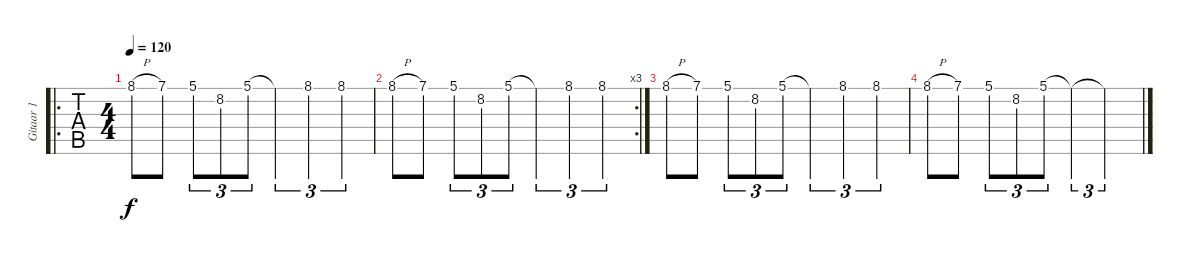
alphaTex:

\track ("Gitaar 1" "Gitaar 1") {instrument overdrivenguitar}
\staff {tabs}
\tuning (E4 B3 G3 D3 A2 E2) {hide}
\ro
\ts (4 4)
\tempo 120
\clef g2
\ks c
8.1{h}.8{dy f} 7.1.8 5.1.8{tu (3 2)} 8.2.8{tu (3 2)} 5.1.8{tu (3 2)} 5.1{t}.4{tu (3 2)} 8.1.4{tu (3 2)} 8.1.4{tu (3 2)} |
\rc 3
8.1{h}.8 7.1.8 5.1.8{tu (3 2)} 8.2.8{tu (3 2)} 5.1.8{tu (3 2)} 5.1{t}.4{tu (3 2)} 8.1.4{tu (3 2)} 8.1.4{tu (3 2)} |
8.1{h}.8 7.1.8 5.1.8{tu (3 2)} 8.2.8{tu (3 2)} 5.1.8{tu (3 2)} 5.1{t}.4{tu (3 2)} 8.1.4{tu (3 2)} 8.1.4{tu (3 2)} |
8.1{h}.8 7.1.8 5.1.8{tu (3 2)} 8.2.8{tu (3 2)} 5.1.8{tu (3 2)} 5.1{t}.4{tu (3 2)} 5.1{t}.2{tu (3 2)}
